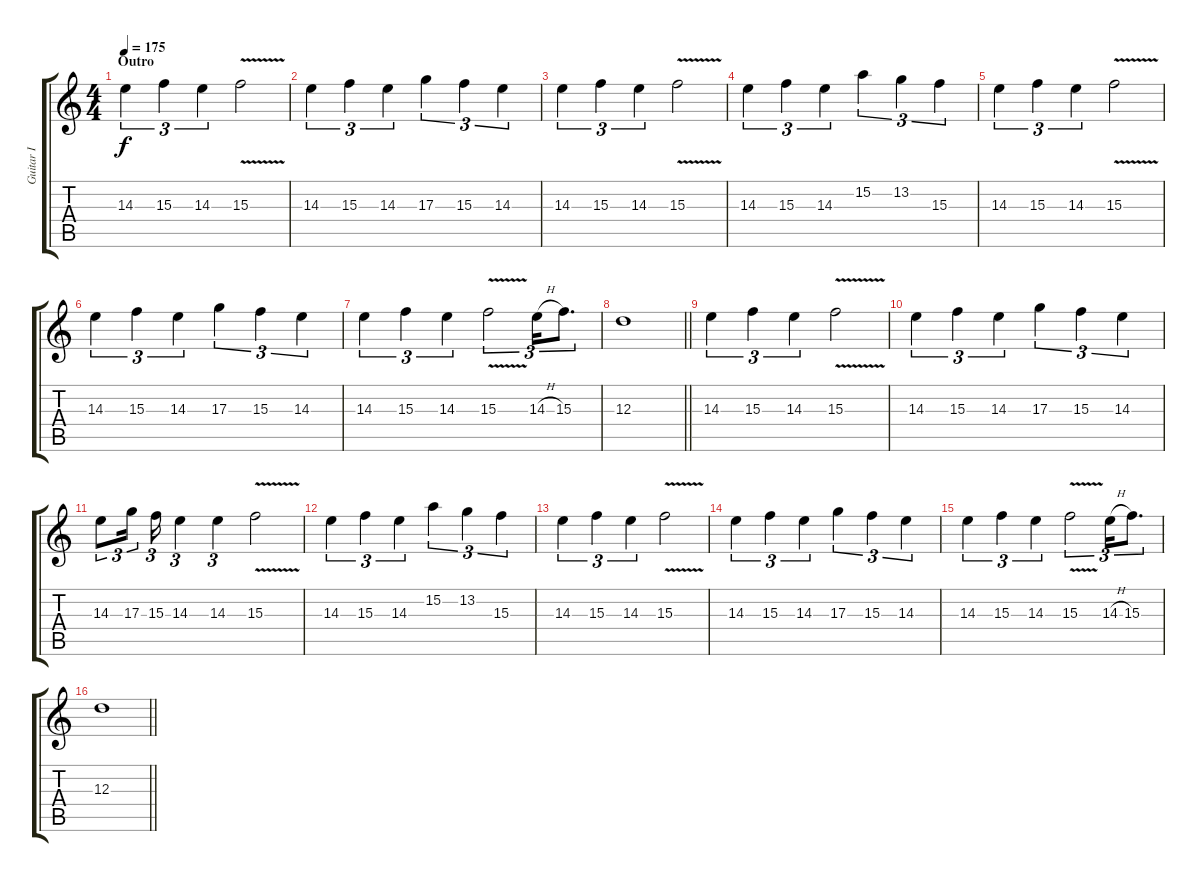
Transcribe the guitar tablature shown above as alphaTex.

\track ("Guitar I" "Guitar I") {instrument distortionguitar}
\staff {score tabs}
\tuning (B3 Gb3 D3 A2 E2 B1) {hide}
\ts (4 4)
\section ("" "Outro")
\tempo 175
\clef g2
\ks c
14.3.4{tu (3 2) dy f volume 12} 15.3.4{tu (3 2)} 14.3.4{tu (3 2)} 15.3{v}.2 |
14.3.4{tu (3 2)} 15.3.4{tu (3 2)} 14.3.4{tu (3 2)} 17.3.4{tu (3 2)} 15.3.4{tu (3 2)} 14.3.4{tu (3 2)} |
14.3.4{tu (3 2)} 15.3.4{tu (3 2)} 14.3.4{tu (3 2)} 15.3{v}.2 |
14.3.4{tu (3 2)} 15.3.4{tu (3 2)} 14.3.4{tu (3 2)} 15.2.4{tu (3 2)} 13.2.4{tu (3 2)} 15.3.4{tu (3 2)} |
14.3.4{tu (3 2)} 15.3.4{tu (3 2)} 14.3.4{tu (3 2)} 15.3{v}.2 |
14.3.4{tu (3 2)} 15.3.4{tu (3 2)} 14.3.4{tu (3 2)} 17.3.4{tu (3 2)} 15.3.4{tu (3 2)} 14.3.4{tu (3 2)} |
14.3.4{tu (3 2)} 15.3.4{tu (3 2)} 14.3.4{tu (3 2)} 15.3{v}.2{tu (3 2)} 14.3{h}.16{tu (3 2)} 15.3.8{d tu (3 2)} |
\barLineRight lightlight
12.3.1 |
\section ("" "")
14.3.4{tu (3 2)} 15.3.4{tu (3 2)} 14.3.4{tu (3 2)} 15.3{v}.2 |
14.3.4{tu (3 2)} 15.3.4{tu (3 2)} 14.3.4{tu (3 2)} 17.3.4{tu (3 2)} 15.3.4{tu (3 2)} 14.3.4{tu (3 2)} |
14.3.8{tu (3 2)} 17.3.16{tu (3 2)} 15.3.16{tu (3 2)} 14.3.4{tu (3 2)} 14.3.4{tu (3 2)} 15.3{v}.2 |
14.3.4{tu (3 2)} 15.3.4{tu (3 2)} 14.3.4{tu (3 2)} 15.2.4{tu (3 2)} 13.2.4{tu (3 2)} 15.3.4{tu (3 2)} |
14.3.4{tu (3 2)} 15.3.4{tu (3 2)} 14.3.4{tu (3 2)} 15.3{v}.2 |
14.3.4{tu (3 2)} 15.3.4{tu (3 2)} 14.3.4{tu (3 2)} 17.3.4{tu (3 2)} 15.3.4{tu (3 2)} 14.3.4{tu (3 2)} |
14.3.4{tu (3 2)} 15.3.4{tu (3 2)} 14.3.4{tu (3 2)} 15.3{v}.2{tu (3 2)} 14.3{h}.16{tu (3 2)} 15.3.8{d tu (3 2)} |
\barLineRight lightlight
12.3.1
